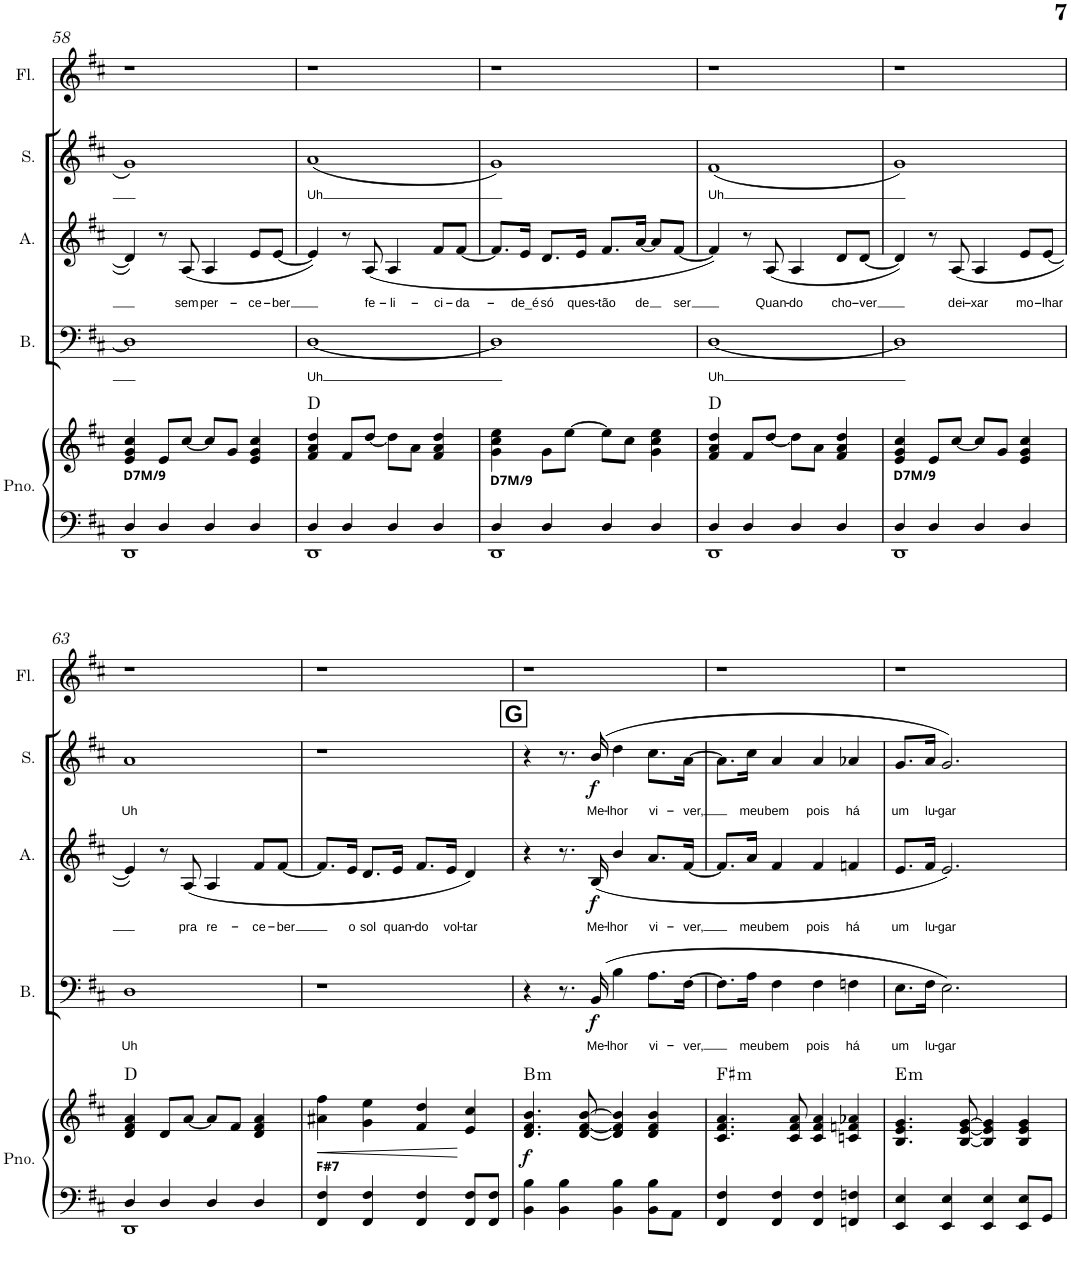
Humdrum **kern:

**kern	**kern	**dynam	**harte	**kern	**text	**dynam	**kern	**text	**dynam	**kern	**text	**dynam	**kern
*part5	*part5	*part5	*part5	*part4	*part4	*part4	*part3	*part3	*part3	*part2	*part2	*part2	*part1
*staff6	*staff5	*staff5/6	*	*staff4	*staff4	*staff4	*staff3	*staff3	*staff3	*staff2	*staff2	*staff2	*staff1
*I"Piano	*	*	*	*I"Barítono	*	*	*I"Alto	*	*	*I"Soprano	*	*	*I"Flute
*I'Pno.	*	*	*	*I'B.	*	*	*I'A.	*	*	*I'S.	*	*	*I'Fl.
!!LO:PB:g=z
*clefF4	*clefG2	*	*	*clefF4	*	*	*clefG2	*	*	*clefG2	*	*	*clefG2
*k[f#c#]	*k[f#c#]	*	*	*k[f#c#]	*	*	*k[f#c#]	*	*	*k[f#c#]	*	*	*k[f#c#]
*D:	*D:	*	*	*D:	*	*	*D:	*	*	*D:	*	*	*D:
*M4/4	*M4/4	*	*	*M4/4	*	*	*M4/4	*	*	*M4/4	*	*	*M4/4
=58	=58	=58	=58	=58	=58	=58	=58	=58	=58	=58	=58	=58	=58
*^	*	*	*	*	*	*	*	*	*	*	*	*	*
!	!	!LO:TX:b:B:t=D7M/9	!	!	!	!	!	!	!	!	!	!	!	!
4D/	1DD	4e/ 4g/ 4cc#/	.	.	1D]	.	.	4d/]	.	.	1g	.	.	1r
4D/	.	8e/L	.	.	.	.	.	8r	.	.	.	.	.	.
!	!	!	!	!	!	!	!	!	!LO:LY:b	!	!	!	!	!
.	.	[<8cc#/J	.	.	.	.	.	(8A/	sem	.	.	.	.	.
!	!	!	!	!	!	!	!	!	!LO:LY:b	!	!	!	!	!
4D/	.	8cc#/L]	.	.	.	.	.	4A/	per-	.	.	.	.	.
.	.	8g/J	.	.	.	.	.	.	.	.	.	.	.	.
!	!	!	!	!	!	!	!	!	!LO:LY:b	!	!	!	!	!
4D/	.	4e/ 4g/ 4cc#/	.	.	.	.	.	8e/L	-ce-	.	.	.	.	.
!	!	!	!	!	!	!	!	!	!LO:LY:b	!	!	!	!	!
.	.	.	.	.	.	.	.	[<8e/J	-ber	.	.	.	.	.
=59	=59	=59	=59	=59	=59	=59	=59	=59	=59	=59	=59	=59	=59	=59
!	!	!	!	!	!	!LO:LY:b	!	!	!	!	!	!LO:LY:b	!	!
4D/	1DD	4f#/ 4a/ 4dd/	.	D:maj	[<1D	Uh	.	4e/])	.	.	(1a	Uh	.	1r
4D/	.	8f#/L	.	.	.	.	.	8r	.	.	.	.	.	.
!	!	!	!	!	!	!	!	!	!LO:LY:b	!	!	!	!	!
.	.	[<8dd/J	.	.	.	.	.	(8A/	fe-	.	.	.	.	.
!	!	!	!	!	!	!	!	!	!LO:LY:b	!	!	!	!	!
4D/	.	8dd\L]	.	.	.	.	.	4A/	-li-	.	.	.	.	.
.	.	8a\J	.	.	.	.	.	.	.	.	.	.	.	.
!	!	!	!	!	!	!	!	!	!LO:LY:b	!	!	!	!	!
4D/	.	4f#/ 4a/ 4dd/	.	.	.	.	.	8f#/L	-ci-	.	.	.	.	.
!	!	!	!	!	!	!	!	!	!LO:LY:b	!	!	!	!	!
.	.	.	.	.	.	.	.	[<8f#/J	-da-	.	.	.	.	.
=60	=60	=60	=60	=60	=60	=60	=60	=60	=60	=60	=60	=60	=60	=60
!	!	!LO:TX:b:B:t=D7M/9	!	!	!	!	!	!	!	!	!	!	!	!
4D/	1DD	4g\ 4cc#\ 4ee\	.	.	1D]	.	.	8.f#/L]	.	.	1g)	.	.	1r
!	!	!	!	!	!	!	!	!	!LO:LY:b	!	!	!	!	!
.	.	.	.	.	.	.	.	16e/Jk	-de_é	.	.	.	.	.
!	!	!	!	!	!	!	!	!	!LO:LY:b	!	!	!	!	!
4D/	.	8g\L	.	.	.	.	.	8.d/L	só	.	.	.	.	.
.	.	[>8ee\J	.	.	.	.	.	.	.	.	.	.	.	.
!	!	!	!	!	!	!	!	!	!LO:LY:b	!	!	!	!	!
.	.	.	.	.	.	.	.	16e/Jk	ques-	.	.	.	.	.
!	!	!	!	!	!	!	!	!	!LO:LY:b	!	!	!	!	!
4D/	.	8ee\L]	.	.	.	.	.	8.f#/L	-tão	.	.	.	.	.
.	.	8cc#\J	.	.	.	.	.	.	.	.	.	.	.	.
!	!	!	!	!	!	!	!	!	!LO:LY:b	!	!	!	!	!
.	.	.	.	.	.	.	.	[<16a/Jk	de	.	.	.	.	.
4D/	.	4g\ 4cc#\ 4ee\	.	.	.	.	.	8a/L]	.	.	.	.	.	.
!	!	!	!	!	!	!	!	!	!LO:LY:b	!	!	!	!	!
.	.	.	.	.	.	.	.	[<8f#/J	ser	.	.	.	.	.
=61	=61	=61	=61	=61	=61	=61	=61	=61	=61	=61	=61	=61	=61	=61
!	!	!	!	!	!	!LO:LY:b	!	!	!	!	!	!LO:LY:b	!	!
4D/	1DD	4f#/ 4a/ 4dd/	.	D:maj	[<1D	Uh	.	4f#/])	.	.	(1f#	Uh	.	1r
4D/	.	8f#/L	.	.	.	.	.	8r	.	.	.	.	.	.
!	!	!	!	!	!	!	!	!	!LO:LY:b	!	!	!	!	!
.	.	[<8dd/J	.	.	.	.	.	(8A/	Quan-	.	.	.	.	.
!	!	!	!	!	!	!	!	!	!LO:LY:b	!	!	!	!	!
4D/	.	8dd\L]	.	.	.	.	.	4A/	-do	.	.	.	.	.
.	.	8a\J	.	.	.	.	.	.	.	.	.	.	.	.
!	!	!	!	!	!	!	!	!	!LO:LY:b	!	!	!	!	!
4D/	.	4f#/ 4a/ 4dd/	.	.	.	.	.	8d/L	cho-	.	.	.	.	.
!	!	!	!	!	!	!	!	!	!LO:LY:b	!	!	!	!	!
.	.	.	.	.	.	.	.	[<8d/J	-ver	.	.	.	.	.
=62	=62	=62	=62	=62	=62	=62	=62	=62	=62	=62	=62	=62	=62	=62
!	!	!LO:TX:b:B:t=D7M/9	!	!	!	!	!	!	!	!	!	!	!	!
4D/	1DD	4e/ 4g/ 4cc#/	.	.	1D]	.	.	4d/])	.	.	1g)	.	.	1r
4D/	.	8e/L	.	.	.	.	.	8r	.	.	.	.	.	.
!	!	!	!	!	!	!	!	!	!LO:LY:b	!	!	!	!	!
.	.	[<8cc#/J	.	.	.	.	.	(8A/	dei-	.	.	.	.	.
!	!	!	!	!	!	!	!	!	!LO:LY:b	!	!	!	!	!
4D/	.	8cc#/L]	.	.	.	.	.	4A/	-xar	.	.	.	.	.
.	.	8g/J	.	.	.	.	.	.	.	.	.	.	.	.
!	!	!	!	!	!	!	!	!	!LO:LY:b	!	!	!	!	!
4D/	.	4e/ 4g/ 4cc#/	.	.	.	.	.	8e/L	mo-	.	.	.	.	.
!	!	!	!	!	!	!	!	!	!LO:LY:b	!	!	!	!	!
.	.	.	.	.	.	.	.	[<8e/J	-lhar	.	.	.	.	.
!!LO:LB:g=z
=63	=63	=63	=63	=63	=63	=63	=63	=63	=63	=63	=63	=63	=63	=63
!	!	!	!	!	!	!LO:LY:b	!	!	!	!	!	!LO:LY:b	!	!
4D/	1DD	4d/ 4f#/ 4a/	.	D:maj	1D	Uh	.	4e/])	.	.	1a	Uh	.	1r
4D/	.	8d/L	.	.	.	.	.	8r	.	.	.	.	.	.
!	!	!	!	!	!	!	!	!	!LO:LY:b	!	!	!	!	!
.	.	[<8a/J	.	.	.	.	.	(8A/	pra	.	.	.	.	.
!	!	!	!	!	!	!	!	!	!LO:LY:b	!	!	!	!	!
4D/	.	8a/L]	.	.	.	.	.	4A/	re-	.	.	.	.	.
.	.	8f#/J	.	.	.	.	.	.	.	.	.	.	.	.
!	!	!	!	!	!	!	!	!	!LO:LY:b	!	!	!	!	!
4D/	.	4d/ 4f#/ 4a/	.	.	.	.	.	8f#/L	-ce-	.	.	.	.	.
!	!	!	!	!	!	!	!	!	!LO:LY:b	!	!	!	!	!
.	.	.	.	.	.	.	.	[<8f#/J	-ber	.	.	.	.	.
*v	*v	*	*	*	*	*	*	*	*	*	*	*	*	*
=64	=64	=64	=64	=64	=64	=64	=64	=64	=64	=64	=64	=64	=64
!	!LO:TX:b:B:t=F#7	!	!	!	!	!	!	!	!	!	!	!	!
4FF#/ 4F#/	4a#X\ 4ff#\	.	.	1r	.	.	8.f#/L]	.	.	1r	.	.	1r
!	!	!	!	!	!	!	!	!LO:LY:b	!	!	!	!	!
.	.	.	.	.	.	.	16e/Jk	o	.	.	.	.	.
!	!	!	!	!	!	!	!	!LO:LY:b	!	!	!	!	!
4FF#/ 4F#/	4g\ 4ee\	.	.	.	.	.	8.d/L	sol	.	.	.	.	.
!	!	!	!	!	!	!	!	!LO:LY:b	!	!	!	!	!
.	.	.	.	.	.	.	16e/Jk	quan-	.	.	.	.	.
!	!	!	!	!	!	!	!	!LO:LY:b	!	!	!	!	!
4FF#/ 4F#/	4f#/ 4dd/	.	.	.	.	.	8.f#/L	-do	.	.	.	.	.
!	!	!	!	!	!	!	!	!LO:LY:b	!	!	!	!	!
.	.	.	.	.	.	.	16e/Jk	vol-	.	.	.	.	.
!	!	!	!	!	!	!	!	!LO:LY:b	!	!	!	!	!
8FF#/ 8F#/L	4e/ 4cc#/	.	.	.	.	.	4d/)	-tar	.	.	.	.	.
8FF#/ 8F#/J	.	.	.	.	.	.	.	.	.	.	.	.	.
!!LO:REH:place=s1:b:B:cj:fs=15.141:t=G
=65	=65	=65	=65	=65	=65	=65	=65	=65	=65	=65	=65	=65	=65
!	!	!LO:DY:b	!LO:H:kt=m	!	!	!	!	!	!	!	!	!	!
4BB\ 4B\	4.d/ 4.f#/ 4.b/	f	B:min	4r	.	.	4r	.	.	4r	.	.	1r
4BB\ 4B\	.	.	.	8.r	.	.	8.r	.	.	8.r	.	.	.
.	[<8d/ [<8f#/ [>8b/	.	.	.	.	.	.	.	.	.	.	.	.
!	!	!	!	!	!LO:LY:b	!LO:DY:b	!	!LO:LY:b	!LO:DY:b	!	!LO:LY:b	!LO:DY:b	!
.	.	.	.	(16BB/	Me-	f	(16B/	Me-	f	(16b/	Me-	f	.
!	!	!	!	!	!LO:LY:b	!	!	!LO:LY:b	!	!	!LO:LY:b	!	!
4BB\ 4B\	4d/] 4f#/] 4b/]	.	.	4B\	-lhor	.	4b/	-lhor	.	4dd\	-lhor	.	.
!	!	!	!	!	!LO:LY:b	!	!	!LO:LY:b	!	!	!LO:LY:b	!	!
8BB\ 8B\L	4d/ 4f#/ 4b/	.	.	8.A\L	vi-	.	8.a/L	vi-	.	8.cc#\L	vi-	.	.
8AA\J	.	.	.	.	.	.	.	.	.	.	.	.	.
!	!	!	!	!	!LO:LY:b	!	!	!LO:LY:b	!	!	!LO:LY:b	!	!
.	.	.	.	[>16F#\Jk	-ver,	.	[<16f#/Jk	-ver,	.	[>16a\Jk	-ver,	.	.
=66	=66	=66	=66	=66	=66	=66	=66	=66	=66	=66	=66	=66	=66
!	!	!	!LO:H:kt=m	!	!	!	!	!	!	!	!	!	!
4FF#/ 4F#/	4.c#/ 4.f#/ 4.a/	.	F#:min	8.F#\L]	.	.	8.f#/L]	.	.	8.a\L]	.	.	1r
!	!	!	!	!	!LO:LY:b	!	!	!LO:LY:b	!	!	!LO:LY:b	!	!
.	.	.	.	16A\Jk	meu	.	16a/Jk	meu	.	16cc#\Jk	meu	.	.
!	!	!	!	!	!LO:LY:b	!	!	!LO:LY:b	!	!	!LO:LY:b	!	!
4FF#/ 4F#/	.	.	.	4F#\	bem	.	4f#/	bem	.	4a/	bem	.	.
.	8c#/ 8f#/ 8a/	.	.	.	.	.	.	.	.	.	.	.	.
!	!	!	!	!	!LO:LY:b	!	!	!LO:LY:b	!	!	!LO:LY:b	!	!
4FF#/ 4F#/	4c#/ 4f#/ 4a/	.	.	4F#\	pois	.	4f#/	pois	.	4a/	pois	.	.
!	!	!	!	!	!LO:LY:b	!	!	!LO:LY:b	!	!	!LO:LY:b	!	!
4FFn/ 4Fn/	4cn/ 4fn/ 4a-X/	.	.	4Fn\	há	.	4fn/	há	.	4a-X/	há	.	.
=67	=67	=67	=67	=67	=67	=67	=67	=67	=67	=67	=67	=67	=67
!	!	!	!LO:H:kt=m	!	!LO:LY:b	!	!	!LO:LY:b	!	!	!LO:LY:b	!	!
4EE/ 4E/	4.B/ 4.e/ 4.g/	.	E:min	8.E\L	um	.	8.e/L	um	.	8.g/L	um	.	1r
!	!	!	!	!	!LO:LY:b	!	!	!LO:LY:b	!	!	!LO:LY:b	!	!
.	.	.	.	16F#\Jk	lu-	.	16f#/Jk	lu-	.	16a/Jk	lu-	.	.
!	!	!	!	!	!LO:LY:b	!	!	!LO:LY:b	!	!	!LO:LY:b	!	!
4EE/ 4E/	.	.	.	2.E\)	-gar	.	2.e/)	-gar	.	2.g/)	-gar	.	.
.	[<8B/ [<8e/ [>8g/	.	.	.	.	.	.	.	.	.	.	.	.
4EE/ 4E/	4B/] 4e/] 4g/]	.	.	.	.	.	.	.	.	.	.	.	.
8EE/ 8E/L	4B/ 4e/ 4g/	.	.	.	.	.	.	.	.	.	.	.	.
8GG/J	.	.	.	.	.	.	.	.	.	.	.	.	.
=	=	=	=	=	=	=	=	=	=	=	=	=	=
*-	*-	*-	*-	*-	*-	*-	*-	*-	*-	*-	*-	*-	*-
